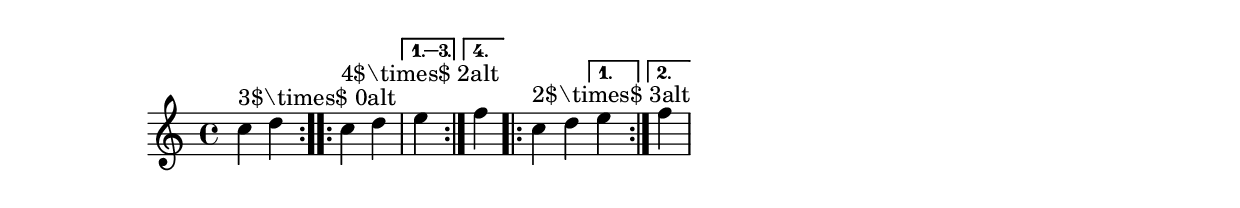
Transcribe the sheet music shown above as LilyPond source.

\version "2.1.22"

\header{
texidoc="
Folded.  This doesn't make sense without alternatives, but it works.
"
}

\score {
  \context Staff \notes \relative c'' {
    \repeat fold 3 { c^"3$\\times$ 0alt" d }
    % less alts than body
    \repeat fold 4 { c^"4$\\times$ 2alt" d } \alternative { e f }
    % more alts than body
    \repeat fold 2 { c^"2$\\times$ 3alt" d } \alternative { e f g }
  }
}


